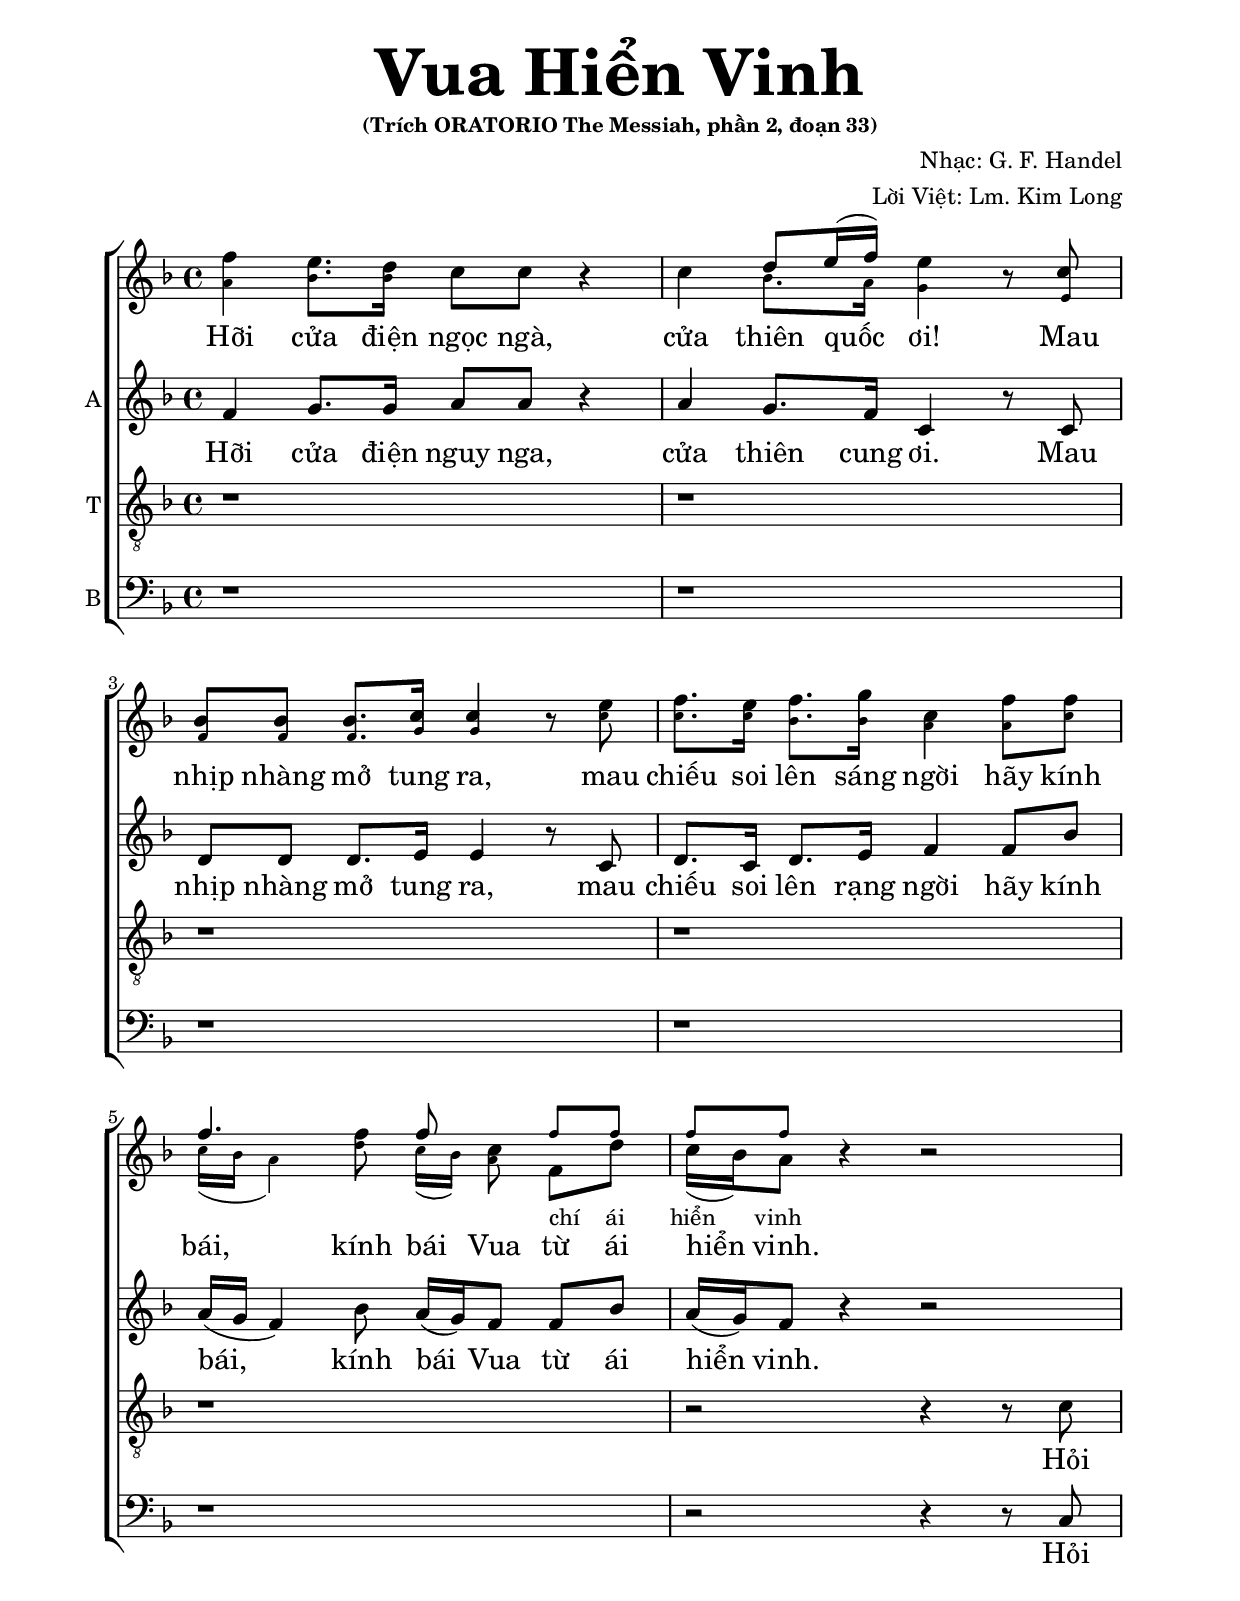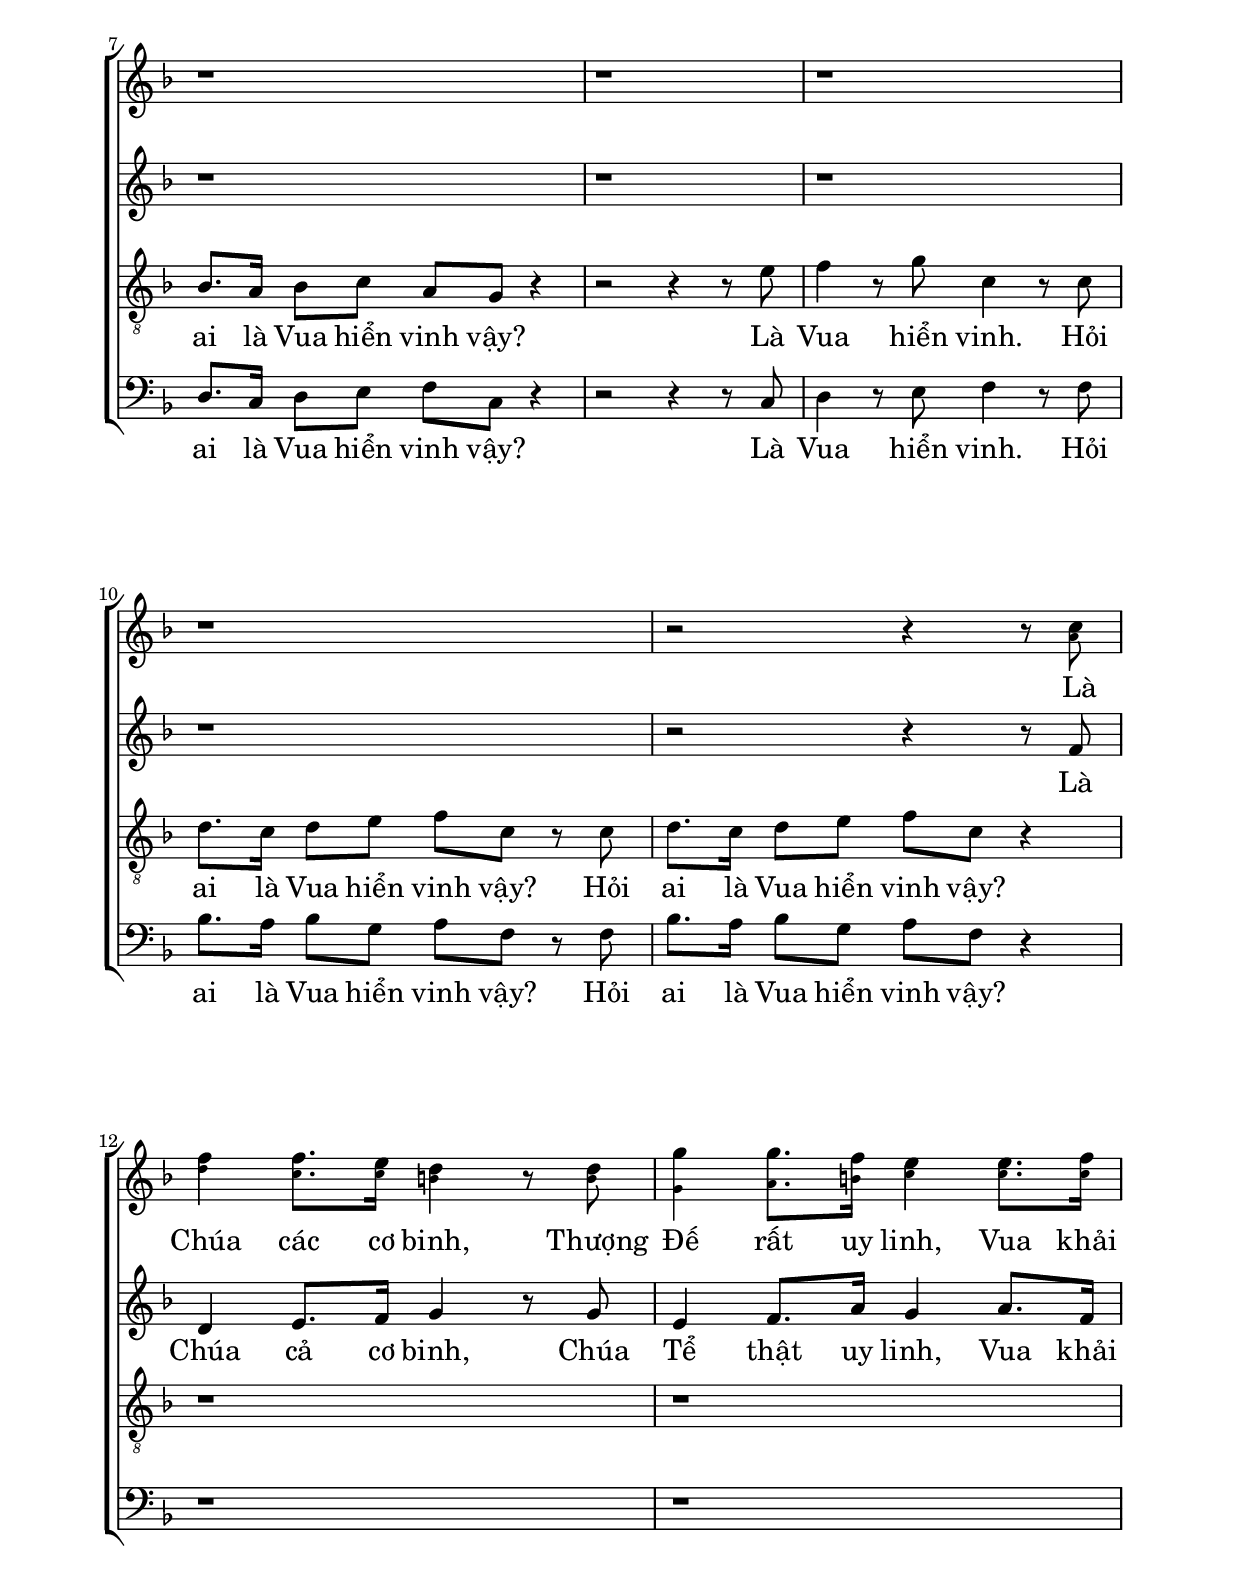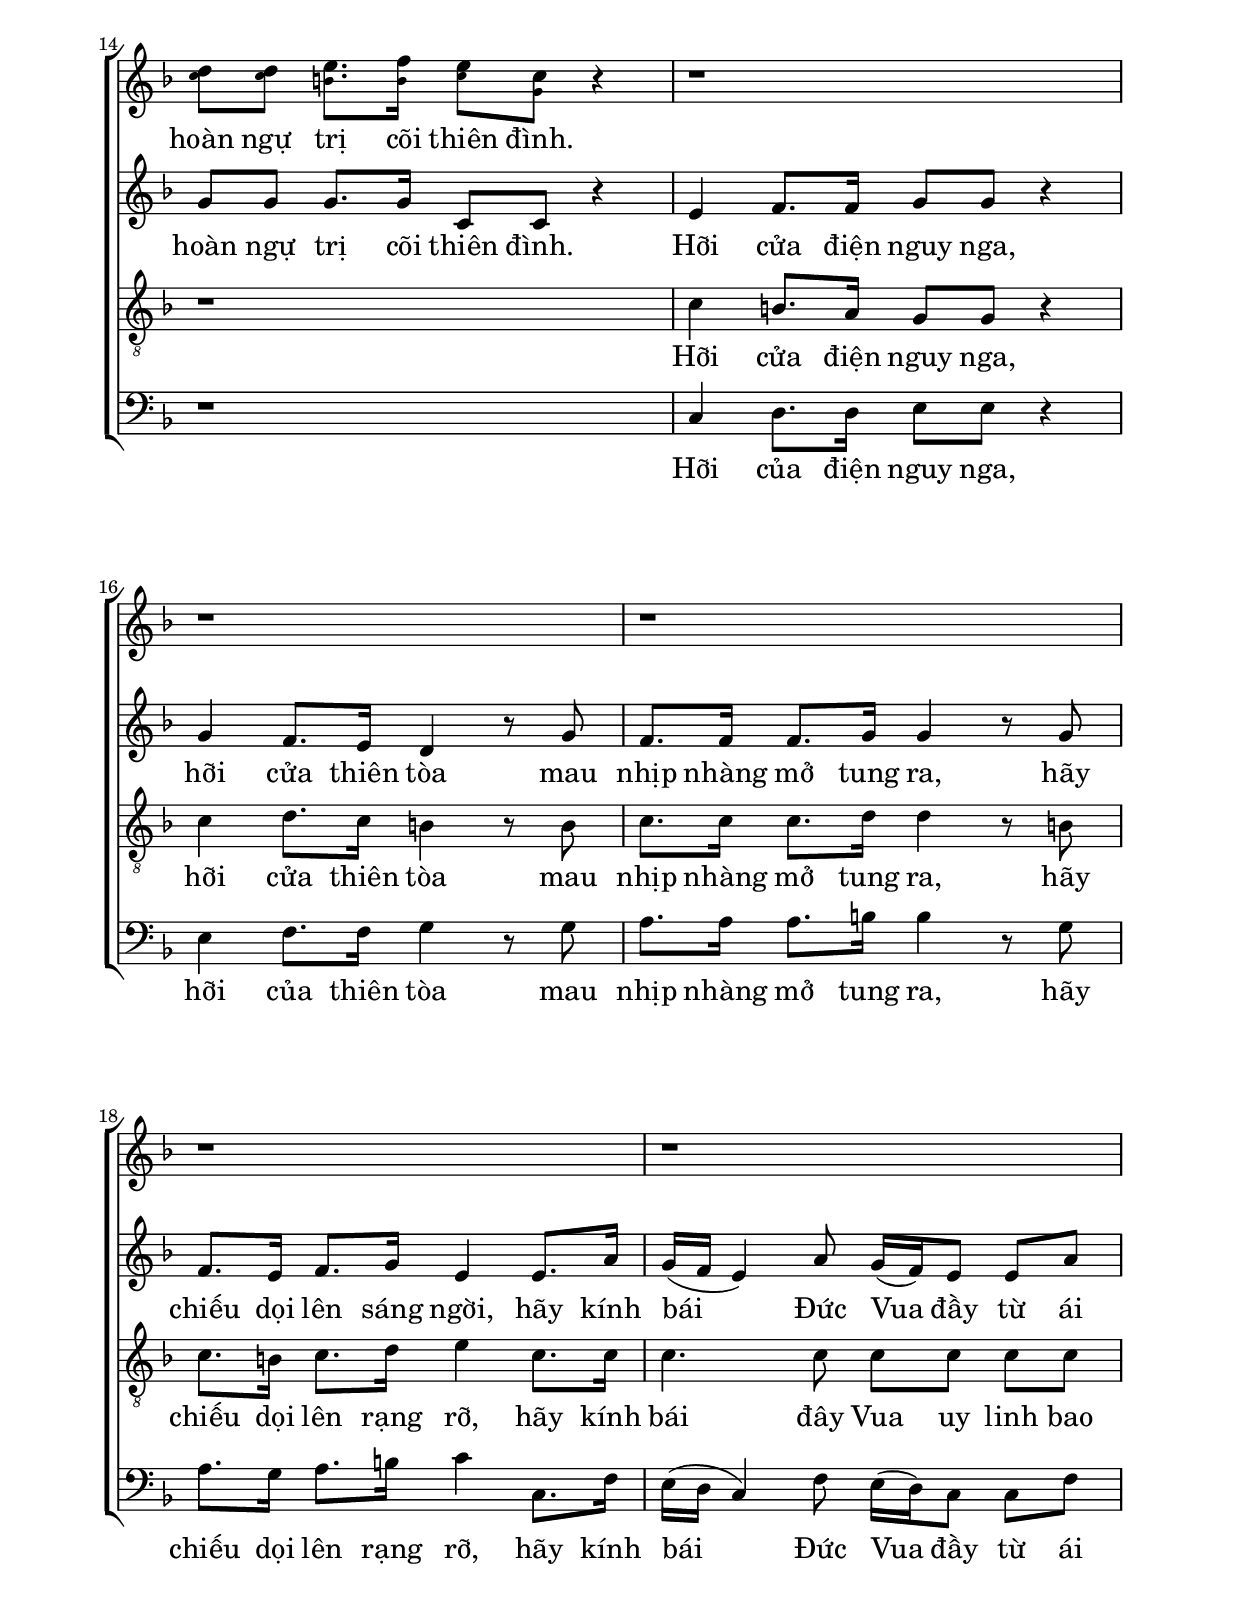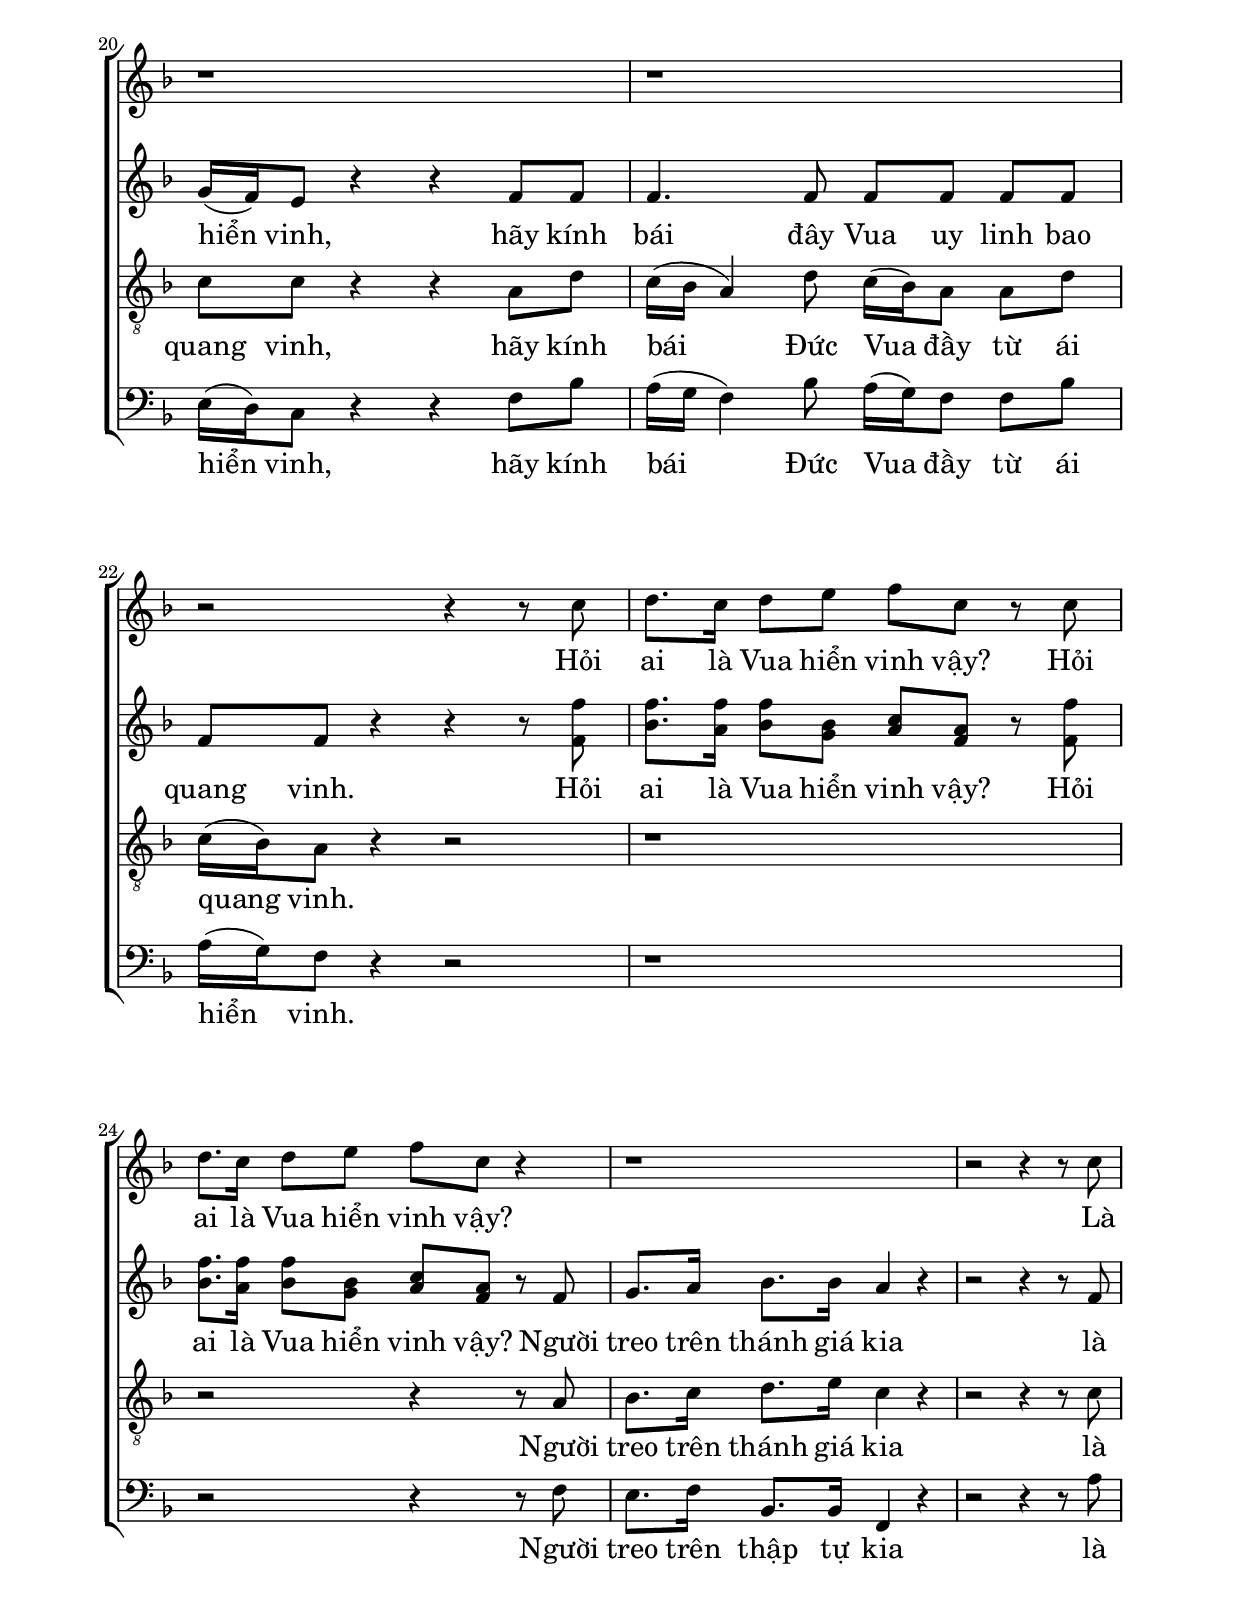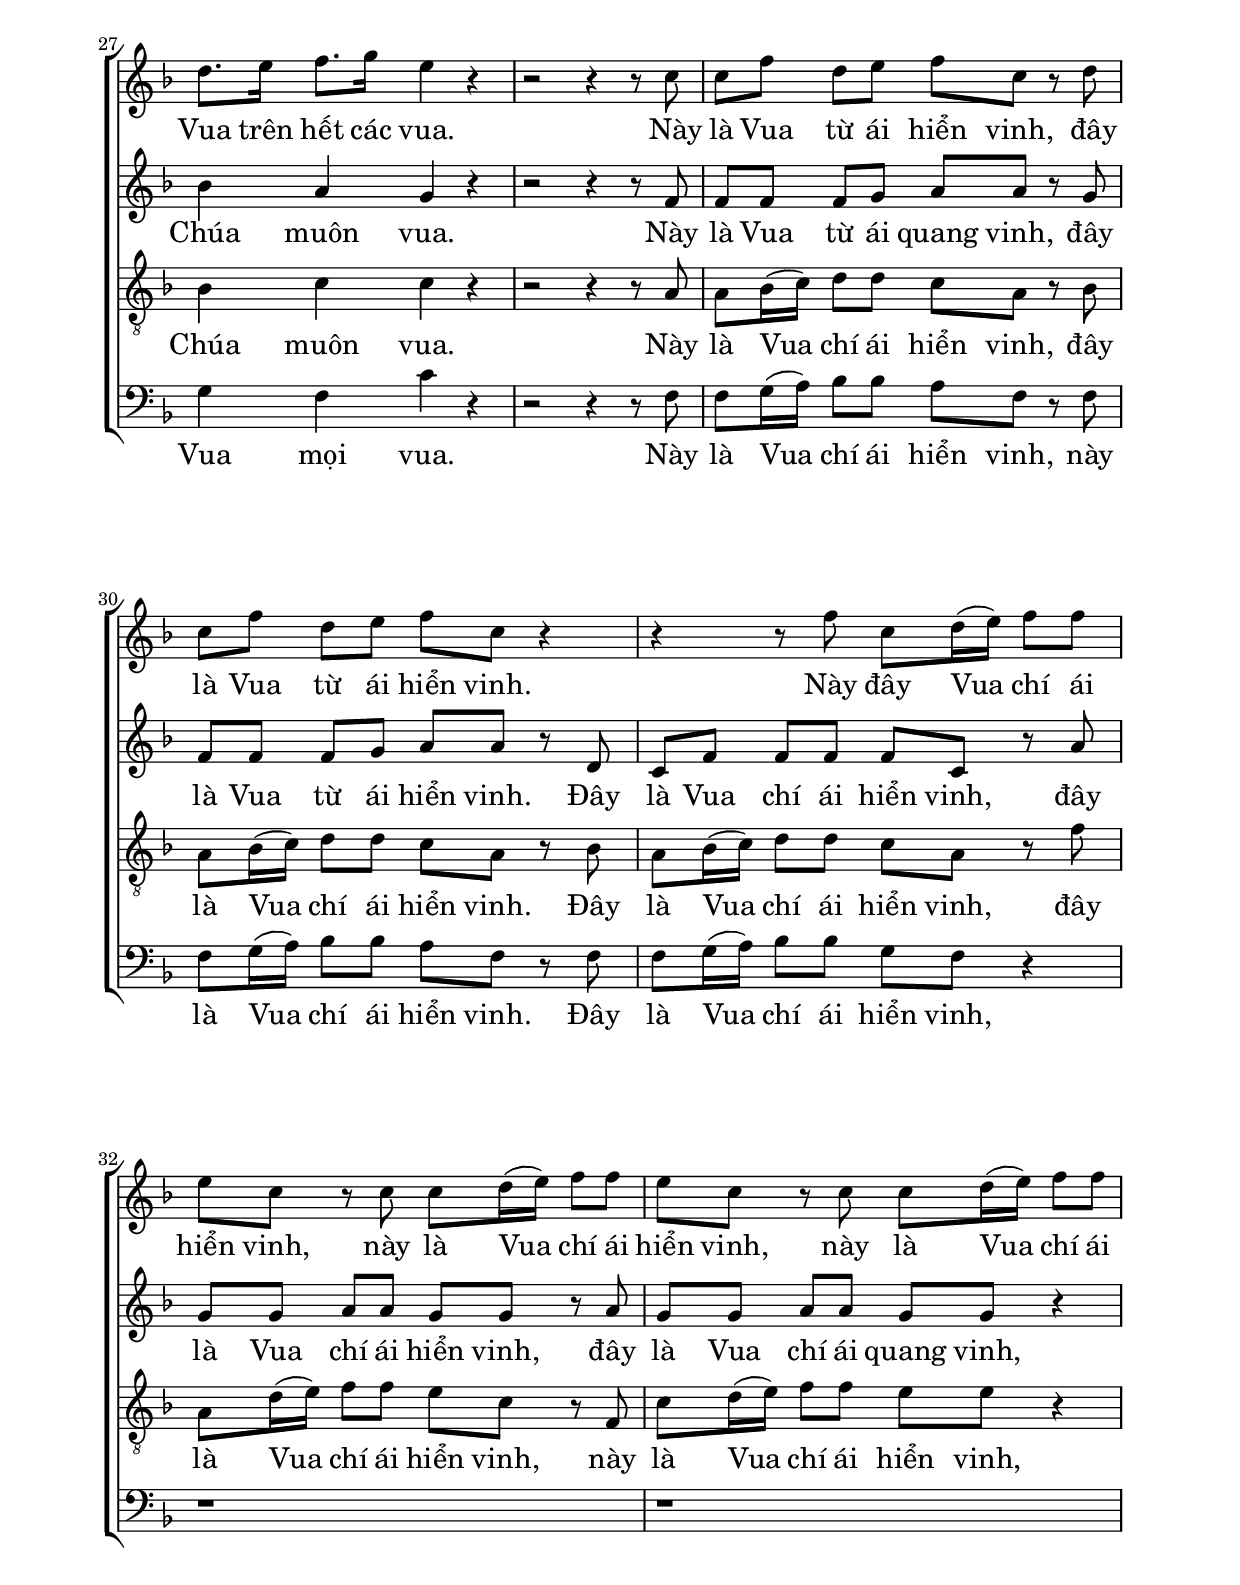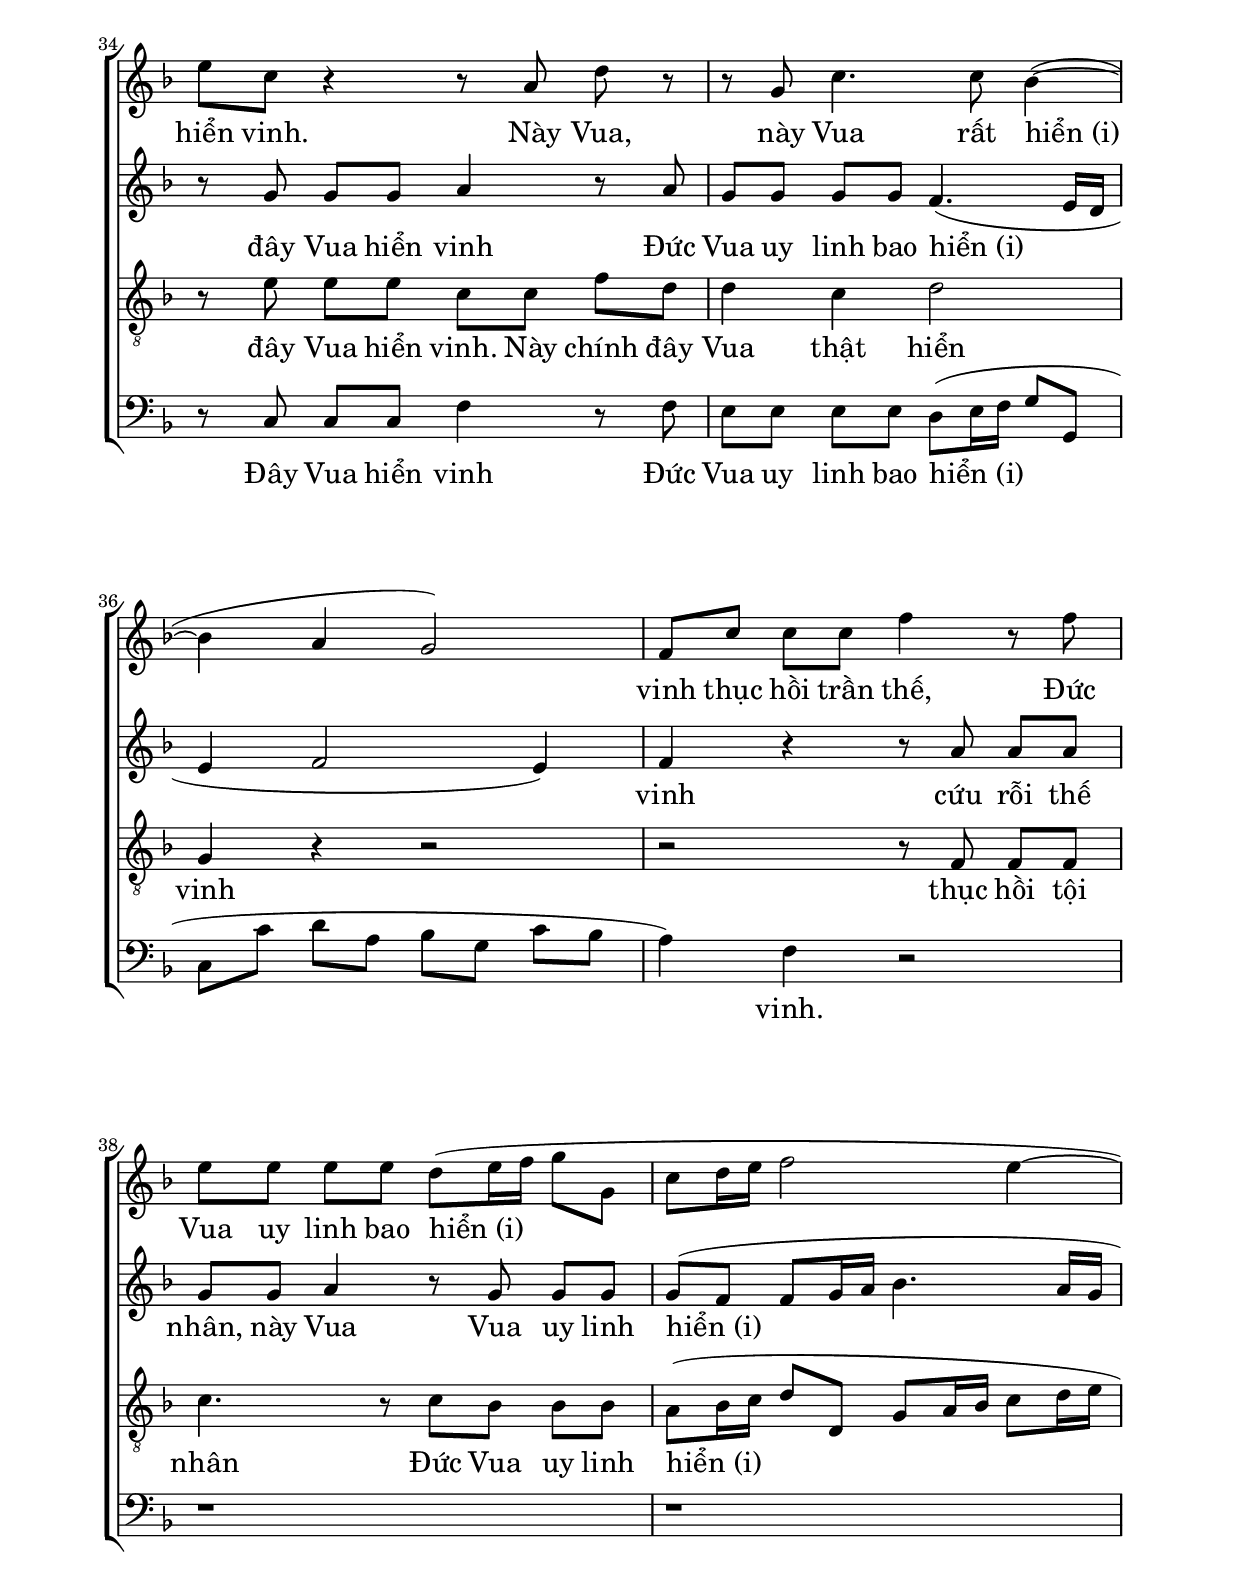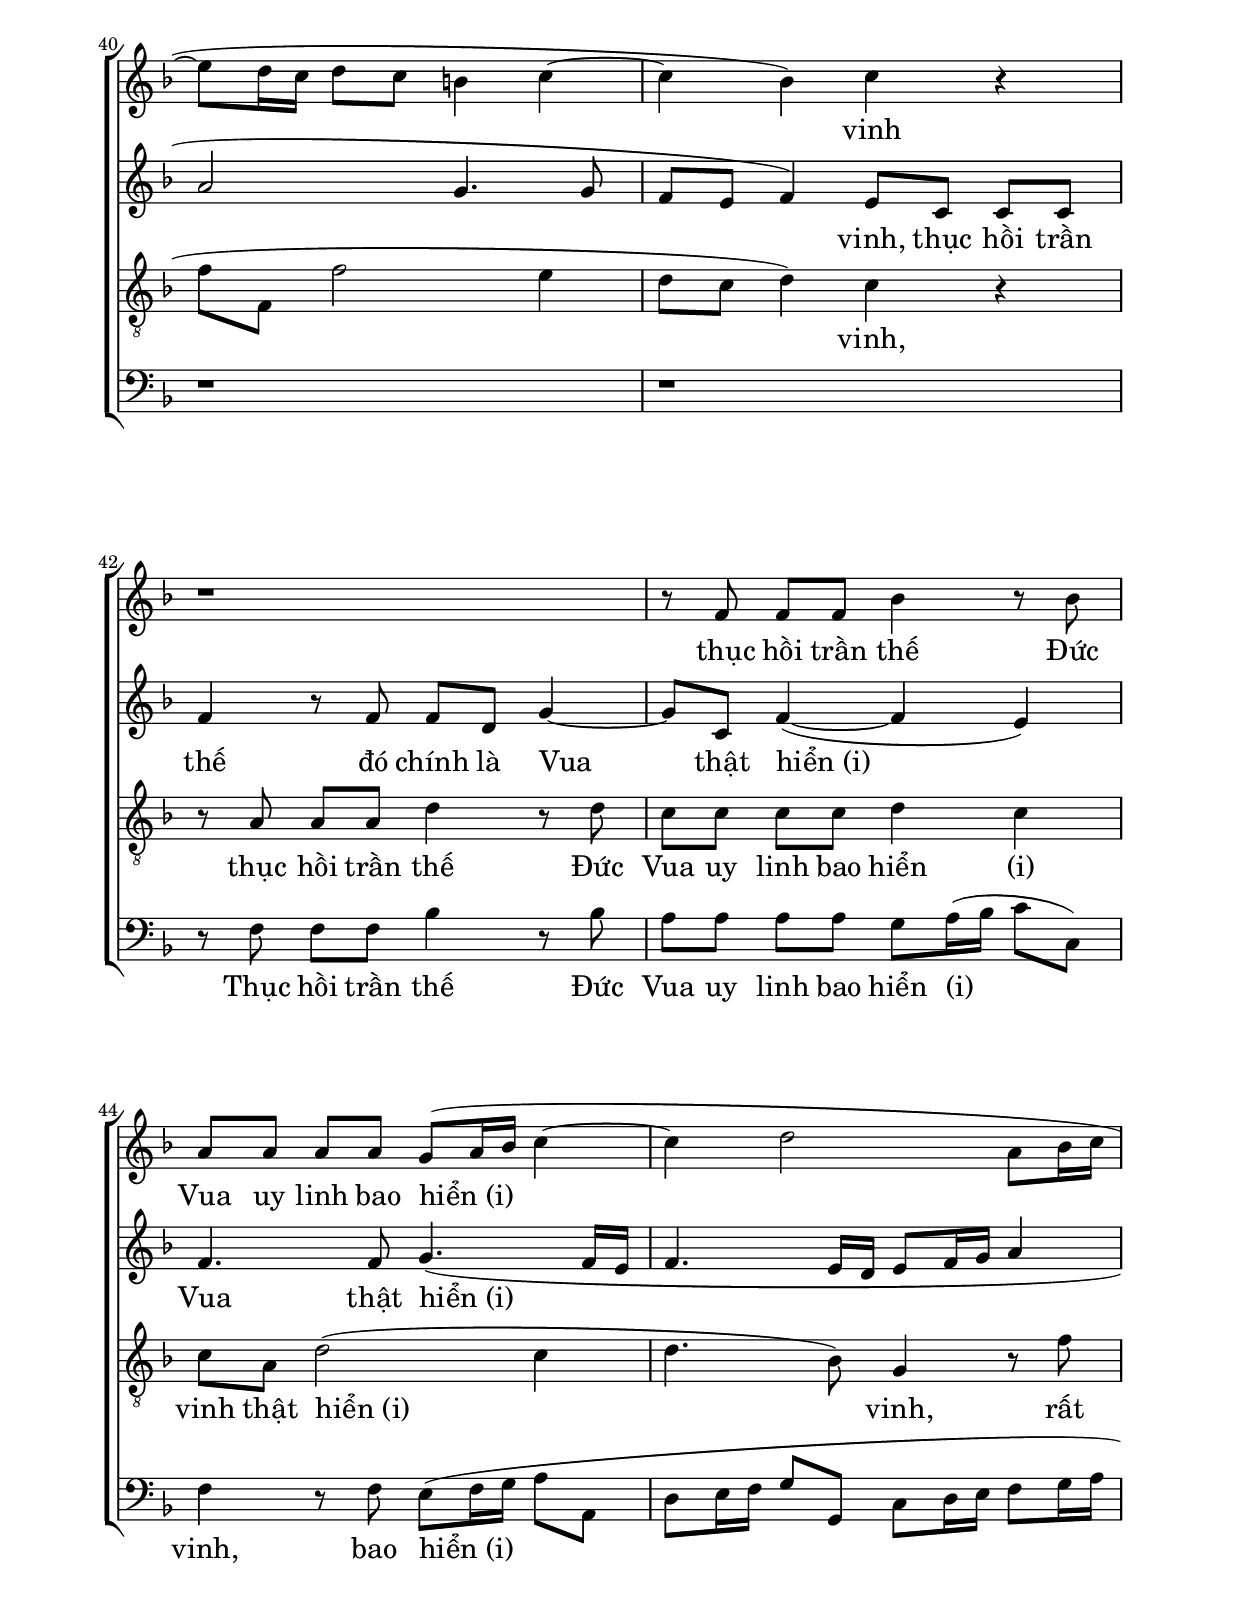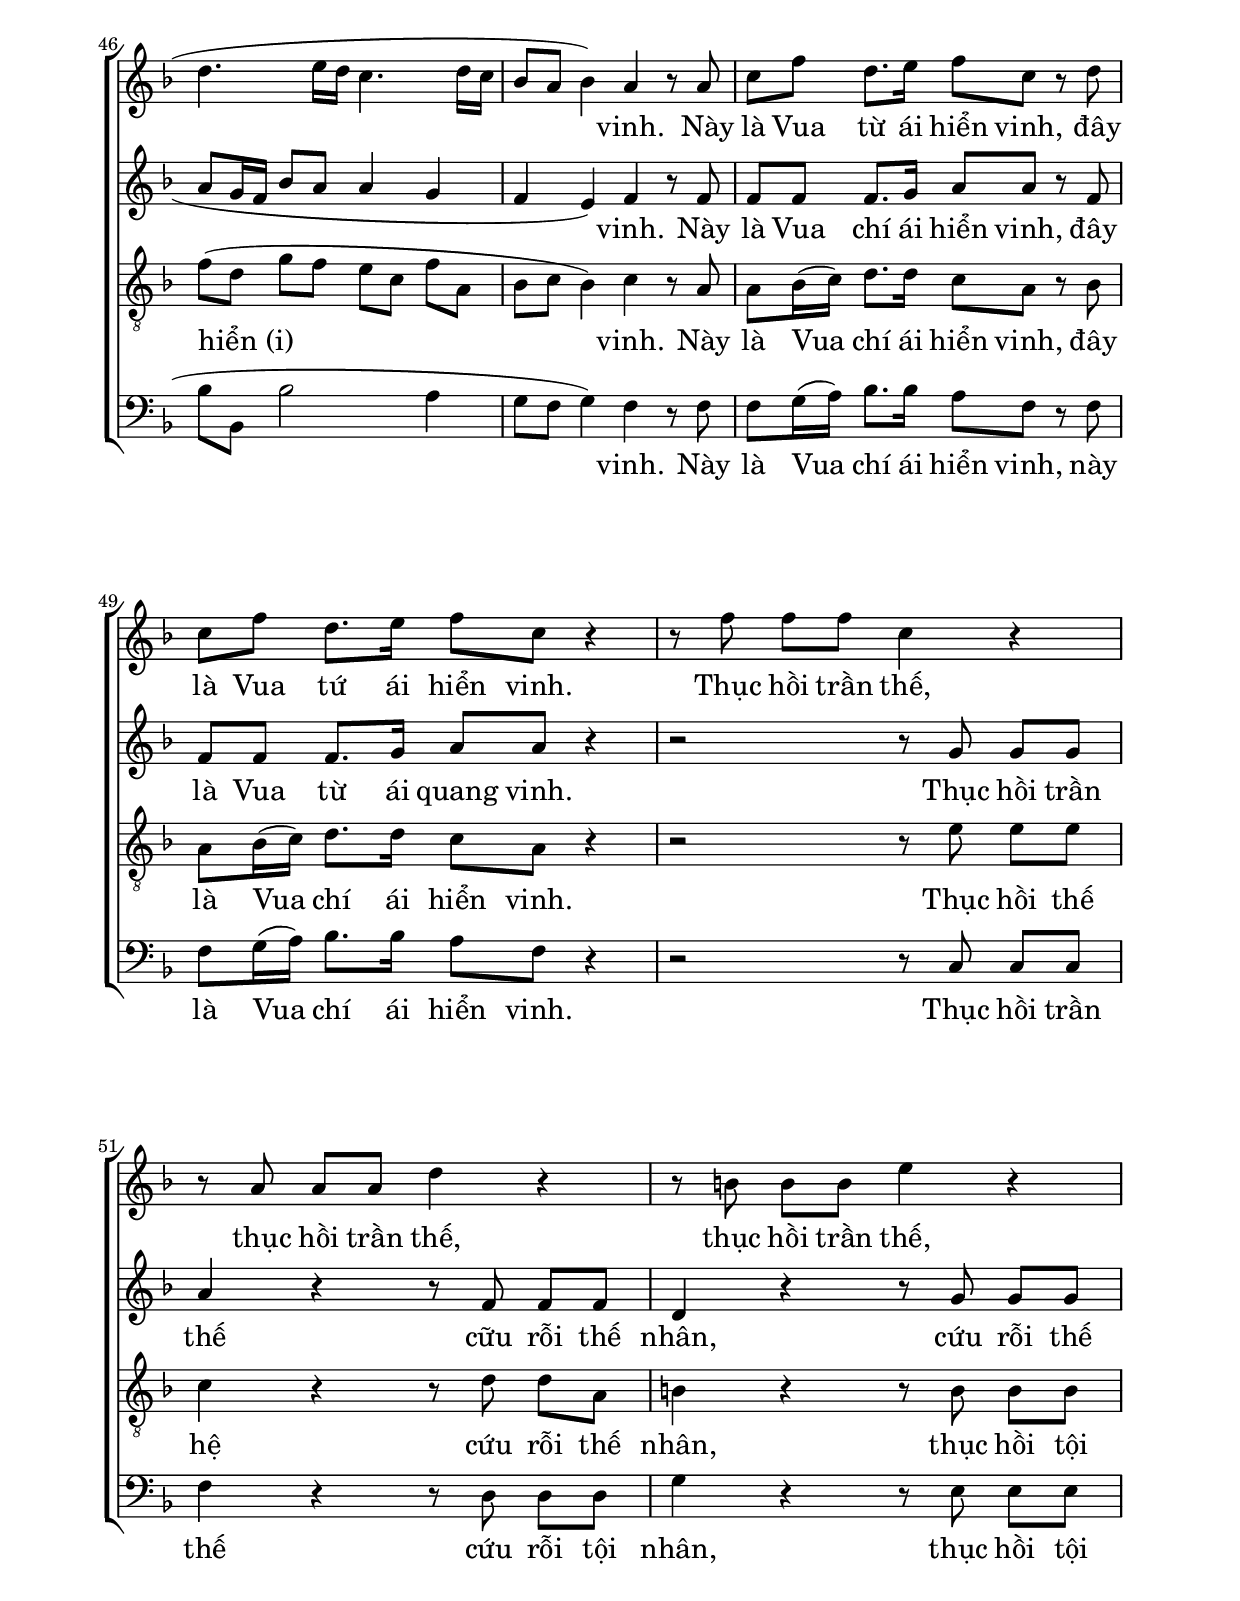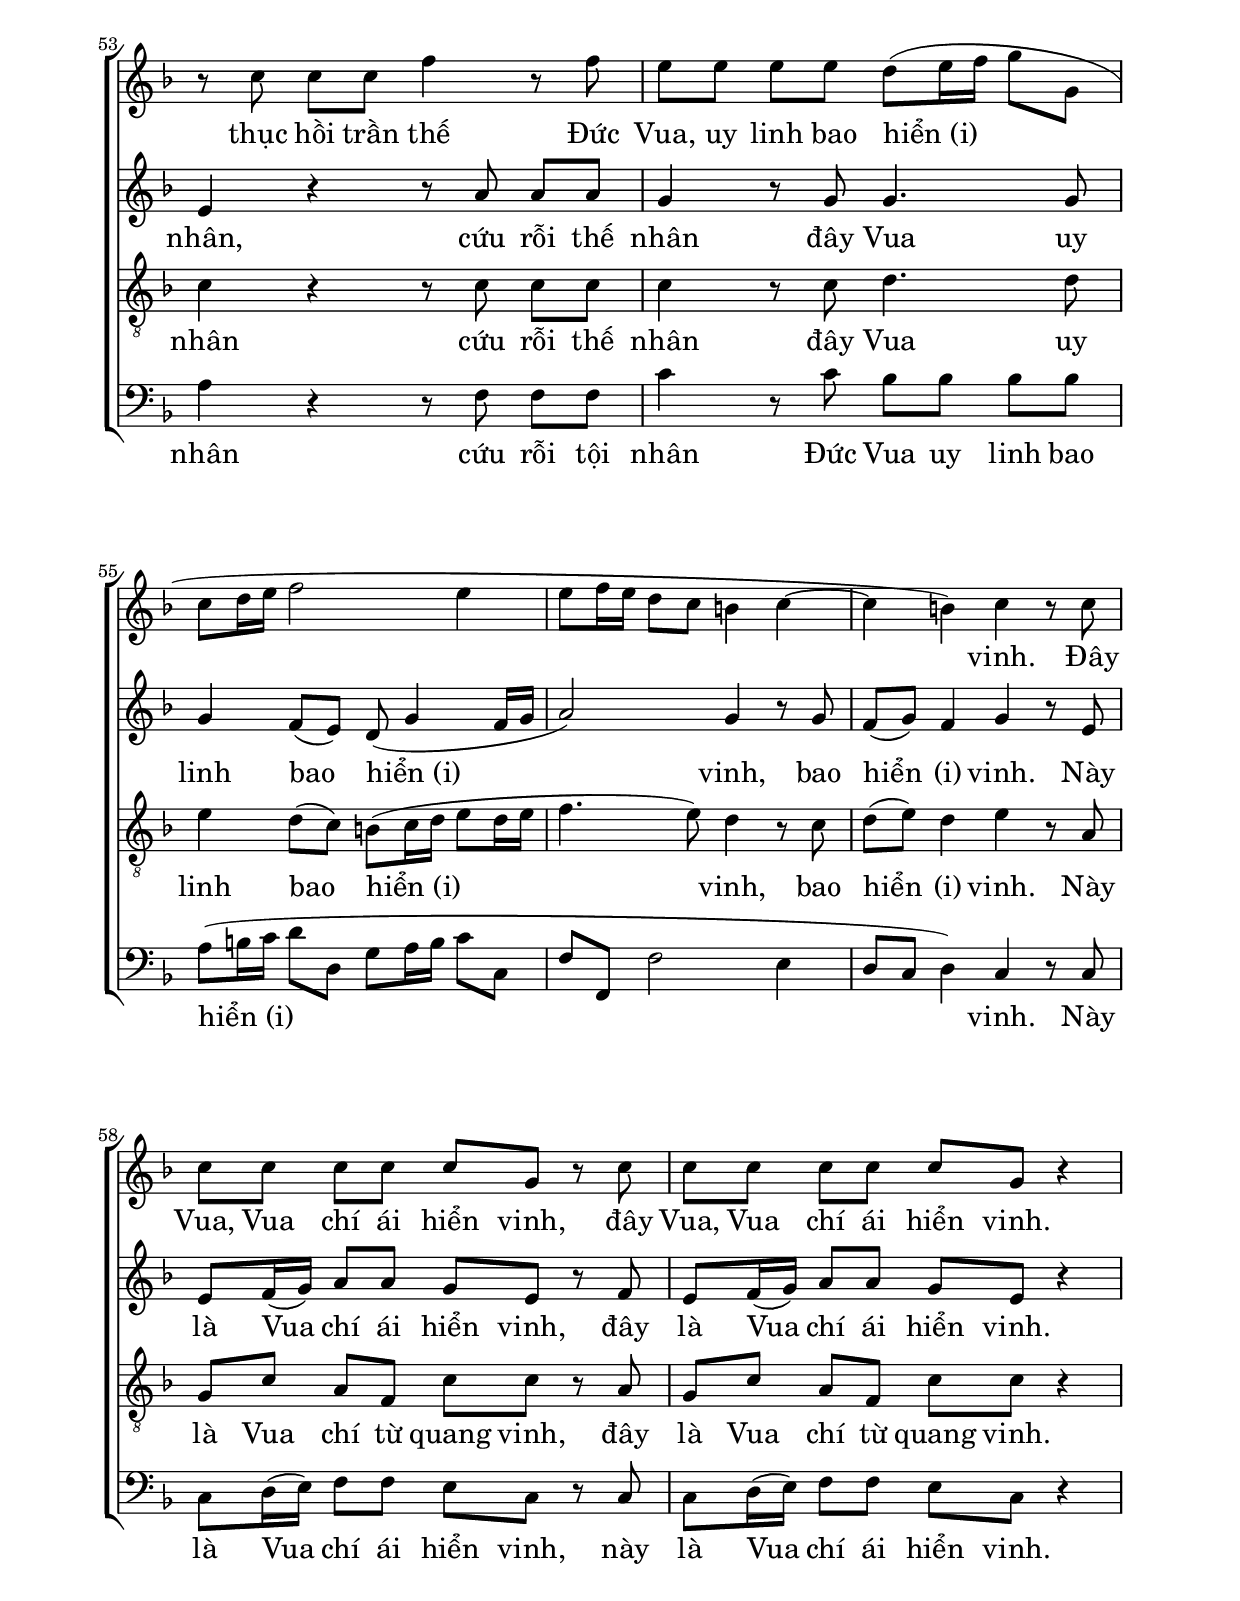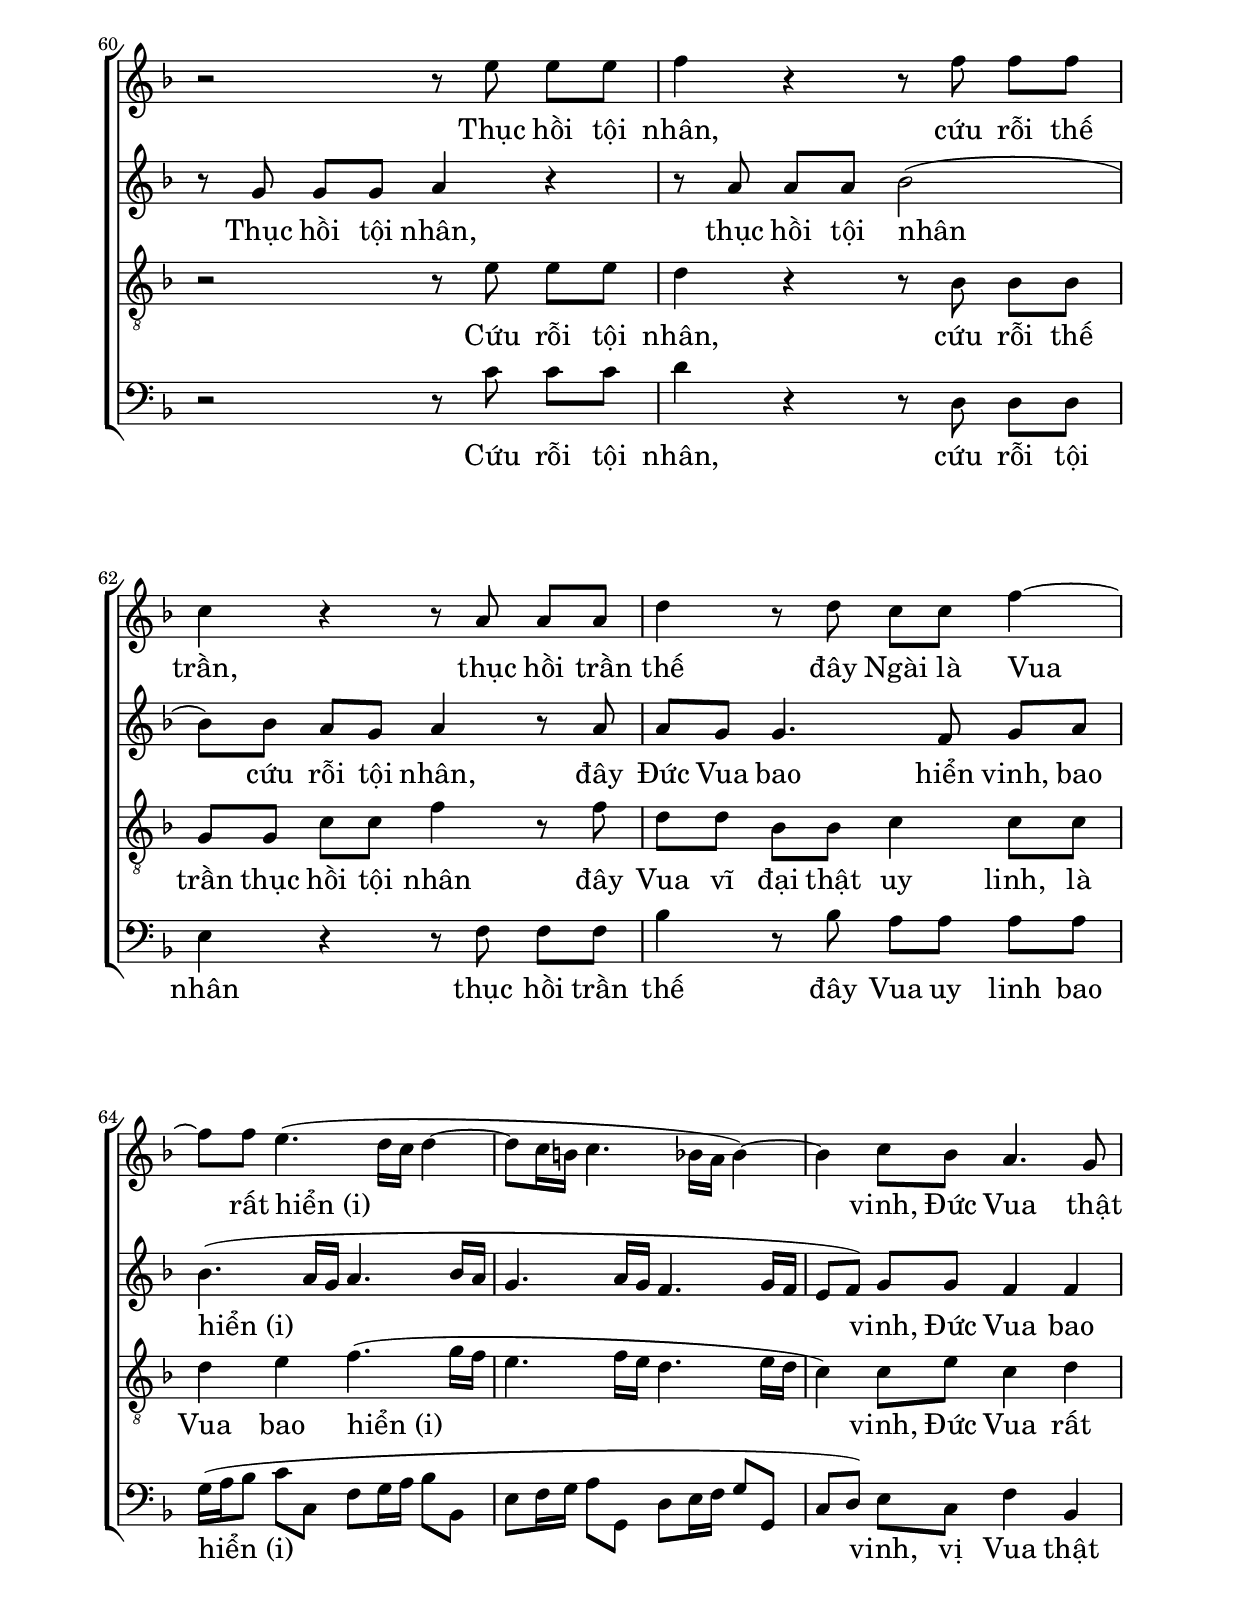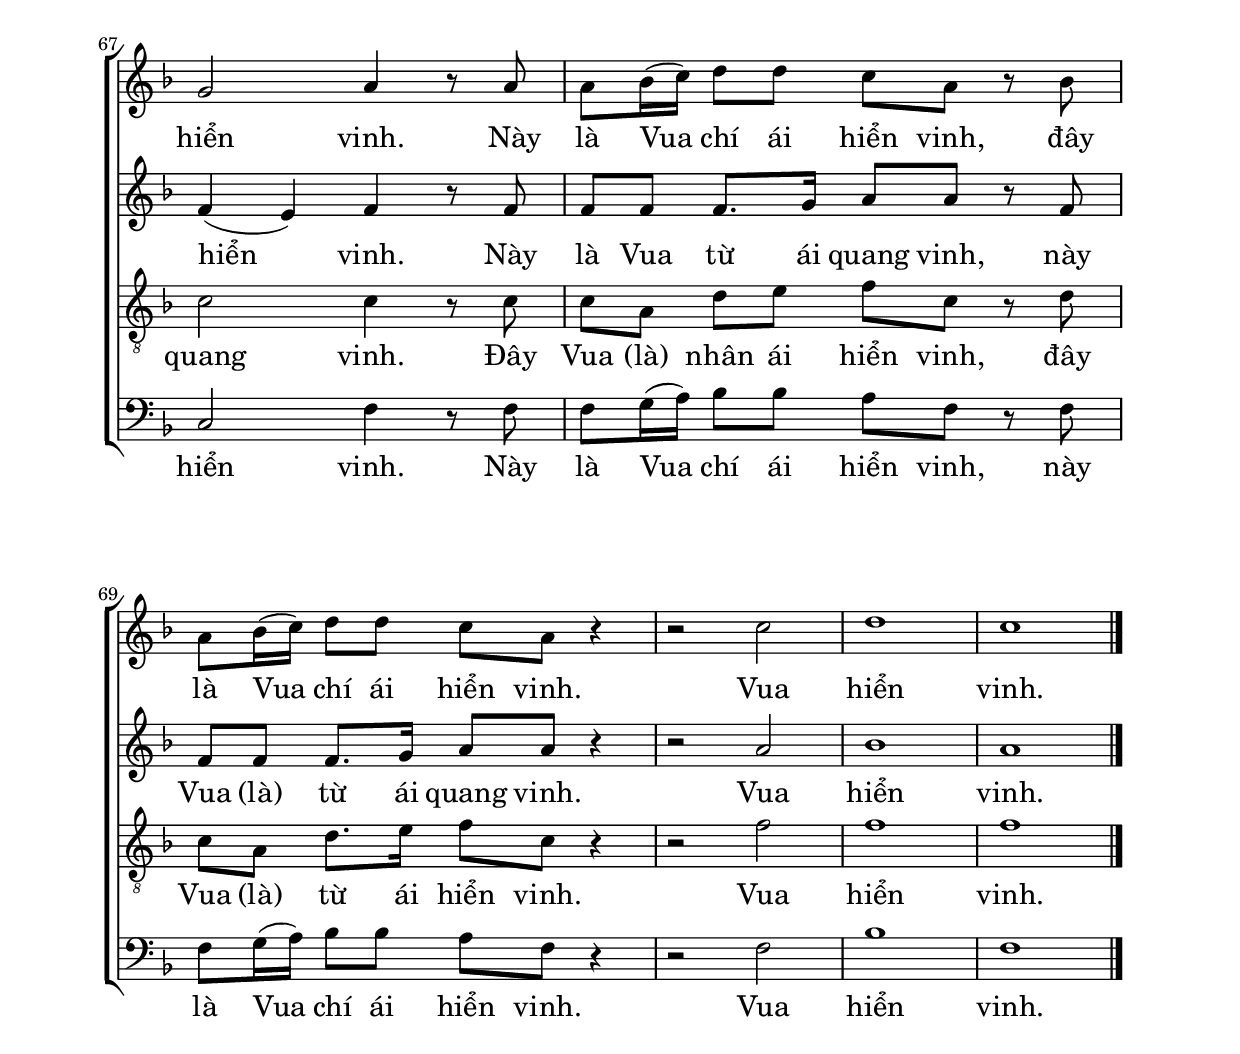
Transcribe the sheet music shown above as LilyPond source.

% Cài đặt chung\
\version "2.22.1"
\include "english.ly"

\header {
  title = \markup { \fontsize #5 "Vua Hiển Vinh" }
  %subtitle = "(Lift up your heads, O ye gates)"
  subsubtitle = "(Trích ORATORIO The Messiah, phần 2, đoạn 33)"
  composer = "Nhạc: G. F. Handel"
  arranger = "Lời Việt: Lm. Kim Long"
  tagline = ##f
}

% Nhạc phiên khúc
nhacPhienKhucSop = \relative c'' {
  f4 e8. d16 c8 c r4 |
  c4 d8 e16( f) e4 r8 c |
  bf bf bf8. c16 c4 r8 e |
  f8. e16 f8. g16 c,4 f8 f |
  f4. f8 f c
  \stemDown f,
  _\markup "chí    ái       hiển      vinh"
  d' |
  c16 _(bf) a8 \stemNeutral r4 r2 |
  r1
  r
  r
  r
  r2 r4 r8 c |
  f4 f8. e16 d4 r8 d |
  g4 g8. f16 e4 e8. f16 |
  d8 d e8. f16 e8 c r4 |
  r1
  r
  r
  r
  r
  r
  r
  r2 r4 r8 c |
  d8. c16 d8 e f c r c |
  d8. c16 d8 e f c r4 |
  r1
  r2 r4 r8 c |
  d8. e16 f8. g16 e4 r |
  r2 r4 r8 c |
  c f d e f c r d |
  c f d e f c r4 |
  r r8 f c d16 (e) f8 f |
  e c r  c c d16 (e) f8 f |
  e c r c c d16 (e) f8 f |
  e c r4 r8 a d r |
  r g, c4. c8 bf4 ~( |
  bf a g2) |
  f8 c' c c f4 r8 f |
  e e e e d (e16 f g8 g, |
  c d16 e f2 e4 ~ |
  e8 d16 c d8 c b4 c ~ |
  c bf) c r |
  r1
  r8 f, f f bf4 r8 bf |
  a a a a g ( a16 bf c4 ~ |
  c d2 a8 bf16 c |
  d4. e16 d c4. d16 c |
  bf8 a bf4) a r8 a |
  c f d8. e16 f8 c r d |
  c f d8. e16 f8 c r4 |
  r8 f f f c4 r |
  r8 a a a d4 r |
  r8 b! b b e4 r |
  r8 c c c f4 r8 f |
  e e e e d (e16 f g8 g, c d16 e f2 e4 |
  e8 f16 e d8 c b!4 c ~ |
  c b!) c r8 c |
  c c c c c g r c |
  c c c c c g r4 |
  r2 r8 e' e e |
  f4 r r8 f f f |
  c4 r r8 a a a |
  d4 r8 d c c f4 ~ |
  f8 f e4. (d16 c d4 ~ |
  d8 c16 b! c4. \stemDown bf16 a \stemNeutral bf4) ~ |
  bf c8 bf a4. g8 |
  g2 a4 r8 a |
  a bf16 (c) d8 d c a r8 bf |
  a bf16 (c) d8 d c a r4 |
  r2 c |
  d1 |
  c \bar "|."
}

nhacPhienKhucSopPhu = \relative c'' {
  a4 bf8. bf16 c8 c r4 |
  c4 bf8. a16 g4 r8 e |
  f f f8. g16 g4 r8 c |
  c8. c16 bf8. bf16 a4 a8 c |
  c16 (bf a4) d8 c16 (bf) a8 \stemUp f' f |
  f f r4 r2 |
  r1
  r
  r
  r
  r2 r4 r8 a, |
  d4 c8. c16 b!4 r8 b |
  g4 a8. b!16 c4 c8. c16 |
  c8 c b!8. b16 c8 g r4
}

nhacPhienKhucAlto = \relative c' {
  f4 g8. g16 a8 a r4 |
  a4 g8. f16 c4 r8 c |
  d d d8. e16 e4 r8 c |
  d8. c16 d8. e16 f4 f8 bf |
  a16 (g f4) bf8 a16 (g) f8 f bf |
  a16 (g) f8 r4 r2 |
  r1
  r
  r
  r
  r2 r4 r8 f |
  d4 e8. f16 g4 r8 g |
  e4 f8. a16 g4 a8. f16 |
  g8 g g8. g16 c,8 c r4 |
  e4 f8. f16 g8 g r4 |
  g4 f8. e16 d4 r8 g |
  f8. f16 f8. g16 g4 r8 g |
  f8. e16 f8. g16 e4 e8. a16 |
  g16 (f e4) a8 g16 (f) e8 e a |
  g16 (f) e8 r4 r f8 f |
  f4. f8 f f f f |
  f f r4 r r8 <f' f,> |
  <f bf,>8. <f a,>16 <f bf,>8 <bf, g> <c a> <a f> r <f f'> |
  <f' bf,>8. <f a,>16 <f bf,>8 <bf, g> <c a> <a f> r f |
  g8. a16 bf8. bf16 a4 r |
  r2 r4 r8 f |
  bf4 a g r |
  r2 r4 r8 f |
  f f f g a a r g |
  f f f g a a r d, |
  c f f f f c r a' |
  g g a a g g r a |
  g g a a g g r4 |
  r8 g g g a4 r8 a |
  g g g g f4. (e16 d |
  e4 f2 e4) |
  f r r8 a8 a a |
  g g a4 r8 g g g |
  g (f f g16 a bf4. a16 g |
  a2 g4. g8 f e f4) e8 c c c |
  f4 r8 f f d g4 ~ |
  g8 c, f4 ~( f e) |
  f4. f8 g4. (f16 e |
  f4. e16 d e8 f16 g a4 |
  a8 g16 f bf8 a a4 g |
  f e) f r8 f |
  f f f8. g16 a8 a r f |
  f f f8. g16 a8 a r4 |
  r2 r8 g g g |
  a4 r r8 f f f |
  d4 r r8 g g g |
  e4 r r8 a a a |
  g4 r8 g g4. g8 |
  g4 f8 (e) d (g4 f16 g |
  a2) g4 r8 g |
  f (g) f4 g r8 e8 |
  e f16 (g) a8 a g e r f |
  e f16 (g) a8 a g e r4 |
  r8 g g g a4 r |
  r8 a a a bf2 ( |
  bf8) bf a g a4 r8 a |
  a g g4. f8 g a |
  bf4. (a16 g a4. bf16 a |
  g4. a16 g f4. g16 f |
  e8 f) g g f4 f |
  f (e) f r8 f |
  f f f8. g16 a8 a r f |
  f f f8. g16 a8 a r4 |
  r2 a |
  bf1
  a
}

nhacPhienKhucTenor = \relative c' {
  r1
  r
  r
  r
  r
  r2 r4 r8 c |
  bf8. a16 bf8 c a g r4 |
  r2 r4 r8 e' |
  f4 r8 g c,4 r8 c |
  d8. c16 d8 e f c r c |
  d8. c16 d8 e f c r4 |
  r1
  r
  r
  c4 b!8. a16 g8 g r4 |
  c4 d8. c16 b!4 r8 b |
  c8. c16 c8. d16 d4 r8 b! |
  c8. b!16 c8. d16 e4 c8. c16 |
  c4. c8 c c c c |
  c c r4 r a8 d |
  c16 (bf a4) d8 c16 (bf) a8 a d |
  c16 (bf) a8 r4 r2 |
  r1
  r2 r4 r8 a |
  bf8. c16 d8. e16 c4 r |
  r2 r4 r8 c |
  bf4 c c r |
  r2 r4 r8 a |
  a bf16 (c) d8 d c a r bf |
  a bf16 (c) d8 d c a r bf |
  a bf16 (c) d8 d c a r f' |
  a, d16 (e) f8 f e c r f, |
  c' d16 (e) f8 f e e r4 |
  r8 e e e c c f d |
  d4 c d2 |
  g,4 r r2 |
  r r8 f f f |
  c'4. r8 c bf bf bf |
  a (bf16 c d8 d, g a16 bf c8 d16 e |
  f8 f, f'2 e4 |
  d8 c d4) c r |
  r8 a a a d4 r8 d |
  c c c c d4 c |
  c8 a d2 (c4 |
  d4. bf8) g4 r8 f' |
  f (d g f e c f a, |
  bf c bf4) c r8 a |
  a bf16 (c) d8. d16 c8 a r bf |
  a bf16 (c) d8. d16 c8 a r4 |
  r2 r8 e' e e |
  c4 r r8 d d a |
  b!4 r r8 b b b |
  c4 r r8 c c c |
  c4 r8 c8 d4. d8 |
  e4 d8 (c) b! (c16 d e8 d16 e |
  f4. e8) d4 r8 c |
  d (e) d4 e r8 a, |
  g c a f c' c r a |
  g c a f c' c r4 |
  r2 r8 e e e |
  d4 r r8 bf bf bf |
  g g c c f4 r8 f |
  d d bf bf c4 c8 c |
  d4 e f4. (g16 f |
  e4. f16 e d4. e16 d |
  c4) c8 e c4 d |
  c2 c4 r8 c |
  c a d e f c r d |
  c a d8. e16 f8 c r4 |
  r2 f |
  f1
  f
}

nhacPhienKhucBass = \relative c {
  r1
  r
  r
  r
  r
  r2 r4 r8 c |
  d8. c16 d8 e f c r4 |
  r2 r4 r8 c |
  d4 r8 e f4 r8 f |
  bf8. a16 bf8 g a f r f |
  bf8. a16 bf8 g a f r4 |
  r1
  r
  r
  c4 d8. d16 e8 e r4 |
  e4 f8. f16 g4 r8 g |
  a8. a16 a8. b!16 b4 r8 g |
  a8. g16 a8. b!16 c4 c,8. f16 |
  e16 (d c4) f8 e16 (d) c8 c f |
  e16 (d) c8 r4 r f8 bf |
  a16 (g f4) bf8 a16 (g) f8 f bf |
  a16 (g) f8 r4 r2 |
  r1
  r2 r4 r8 f |
  e8. f16 bf,8. bf16 f4 r |
  r2 r4 r8 a' |
  g4 f c' r |
  r2 r4 r8 f, |
  f g16 (a) bf8 bf a f r f |
  f g16 (a) bf8 bf a f r f |
  f g16 (a) bf8 bf g f r4 |
  r1
  r
  r8 c c c f4 r8 f |
  e e e e d (e16 f g8 g, |
  c c' d a bf g c bf |
  a4) f r2 |
  r1
  r
  r
  r
  r8 f f f bf4 r8 bf |
  a a a a g a16 (bf c8 c,) |
  f4 r8 f e (f16 g a8 a, |
  d e16 f g8 g, c d16 e f8 g16 a |
  bf8 bf, bf'2 a4 |
  g8 f g4) f r8 f |
  f g16 (a) bf8. bf16 a8 f r f |
  f g16 (a) bf8. bf16 a8 f r4 |
  r2 r8 c c c |
  f4 r r8 d d d |
  g4 r r8 e e e |
  a4 r r8 f f f |
  c'4 r8 c bf bf bf bf |
  a (b!16 c d8 d, g a16 b c8 c, |
  f f, f'2 e4 |
  d8 c d4) c r8 c |
  c d16 (e) f8 f e c r c |
  c d16 (e) f8 f e c r4 |
  r2 r8 c' c c |
  d4 r r8 d, d d |
  e4 r r8 f f f |
  bf4 r8 bf a a a a |
  g16 (a bf8 c c, f g16 a bf8 bf, |
  e8 f16 g a8 g, d' e16 f g8 g, |
  c d) e c f4 bf, |
  c2 f4 r8 f |
  f g16 (a) bf8 bf a f r f |
  f g16 (a) bf8 bf a f r4 |
  r2 f |
  bf1 |
  f
}

% Lời phiên khúc
loiPhienKhucSop = \lyrics {
  Hỡi cửa điện ngọc ngà, cửa thiên quốc ơi!
  Mau nhịp nhàng mở tung ra,	
  mau chiếu soi lên sáng ngời
  hãy kính bái, kính bái Vua từ ái hiển vinh.
  Là Chúa các cơ binh, Thượng Đế rất uy linh,
  Vua khải hoàn ngự trị cõi thiên đình.
  Hỏi ai là Vua hiển vinh vậy?
  Hỏi ai là Vua hiển vinh vậy?
  Là Vua trên hết các vua.
  Này là Vua từ ái hiển vinh,
  đây là Vua từ ái hiển vinh.
  Này đây Vua chí ái hiển vinh,
  này là Vua chí ái hiển vinh,
  này là Vua chí ái hiển vinh.
  Này Vua, này Vua rất "hiển (i)" vinh thục hồi trần thế,
  Đức Vua uy linh bao "hiển (i)" vinh thục hồi trần thế
  Đức Vua uy linh bao "hiển (i)" vinh.
  Này là Vua từ ái hiển vinh, đây là Vua tứ ái hiển vinh.
  Thục hồi trần thế, thục hồi trần thế, thục hồi trần thế,
  thục hồi trần thế
  Đức Vua, uy linh bao "hiển (i)" vinh.
  Đây Vua, Vua chí ái hiển vinh,
  đây Vua, Vua chí ái hiển vinh.
  Thục hồi tội nhân, cứu rỗi thế trần,
  thục hồi trần thế
  đây Ngài là Vua rất "hiển (i)" vinh, Đức Vua thật hiển vinh.
  Này là Vua chí ái hiển vinh,
  đây là Vua chí ái hiển vinh.
  Vua hiển vinh.
}

loiPhienKhucAlto = \lyrics {
  Hỡi cửa điện nguy nga, cửa thiên cung ơi.
  Mau nhịp nhàng mở tung ra, mau chiếu soi lên rạng ngời
  hãy kính bái, kính bái Vua từ ái hiển vinh.
  Là Chúa cả cơ binh, Chúa Tể thật uy linh,
  Vua khải hoàn ngự trị cõi thiên đình.
  Hỡi cửa điện nguy nga, hỡi cửa thiên tòa
  mau nhịp nhàng mở tung ra,
  hãy chiếu dọi lên sáng ngời,
  hãy kính bái Đức Vua đầy từ ái hiển vinh,
  hãy kính bái đây Vua uy linh bao quang vinh.
  Hỏi ai là Vua hiển vinh vậy?
  Hỏi ai là Vua hiển vinh vậy?
  Người treo trên thánh giá kia
  là Chúa muôn vua.
  Này là Vua từ ái quang vinh,
  đây là Vua từ ái hiển vinh.
  Đây là Vua chí ái hiển vinh, đây là Vua chí ái hiển vinh,
  đây là Vua chí ái quang vinh,
  đây Vua hiển vinh Đức Vua uy linh bao "hiển (i)" vinh
  cứu rỗi thế nhân, này Vua
  Vua uy linh "hiển (i)" vinh, thục hồi trần thế
  đó chính là Vua thật "hiển (i)"
  Vua thật "hiển (i)" vinh.
  Này là Vua chí ái hiển vinh,
  đây là Vua từ ái quang vinh.
  Thục hồi trần thế cữu rỗi thế nhân,
  cứu rỗi thế nhân,
  cứu rỗi thế nhân
  đây Vua uy linh bao "hiển (i)" vinh, bao hiển (i) vinh.
  Này là Vua chí ái hiển vinh, đây là Vua chí ái hiển vinh.
  Thục hồi tội nhân, thục hồi tội nhân
  cứu rỗi tội nhân, đây Đức Vua bao hiển vinh,
  bao "hiển (i)" vinh, Đức Vua bao hiển vinh.
  Này là Vua từ ái quang vinh,
  này Vua (là) từ ái quang vinh.
  Vua hiển vinh.
}

loiPhienKhucTenor = \lyrics {
  Hỏi ai là Vua hiển vinh vậy?
  Là Vua hiển vinh. Hỏi ai là Vua hiển vinh vậy?
  Hỏi ai là Vua hiển vinh vậy?
  Hỡi cửa điện nguy nga, hỡi cửa thiên tòa mau nhịp nhàng mở tung ra,
  hãy chiếu dọi lên rạng rỡ,
  hãy kính bái đây Vua uy linh bao quang vinh,
  hãy kính bái Đức Vua đầy từ ái quang vinh.
  Người treo trên thánh giá kia là Chúa muôn vua.
  Này là Vua chí ái hiển vinh,
  đây là Vua chí ái hiển vinh.
  Đây là Vua chí ái hiển vinh,
  đây là Vua chí ái hiển vinh,
  này là Vua chí ái hiển vinh,
  đây Vua hiển vinh.
  Này chính đây Vua thật hiển vinh
  thục hồi tội nhân
  Đức Vua uy linh "hiển (i)" vinh,
  thục hồi trần thế Đức Vua uy linh bao hiển (i)
  vinh thật "hiển (i)" vinh,
  rất "hiển (i)" vinh.
  Này là Vua chí ái hiển vinh,
  đây là Vua chí ái hiển vinh.
  Thục hồi thế hệ cứu rỗi thế nhân,
  thục hồi tội nhân cứu rỗi thế nhân
  đây Vua uy linh bao "hiển (i)" vinh, bao hiển (i) vinh.
  Này là Vua chí từ quang vinh,
  đây là Vua chí từ quang vinh.
  Cứu rỗi tội nhân, cứu rỗi thế trần thục hồi tội nhân
  đây Vua vĩ đại thật uy linh,
  là Vua bao "hiển (i)" vinh,
  Đức Vua rất quang vinh.
  Đây Vua (là) nhân ái hiển vinh,
  đây Vua (là) từ ái hiển vinh.
  Vua hiển vinh.
}

loiPhienKhucBass = \lyrics {
  Hỏi ai là Vua hiển vinh vậy?
  Là Vua hiển vinh. Hỏi ai là Vua hiển vinh vậy?
  Hỏi ai là Vua hiển vinh vậy?
  Hỡi của điện nguy nga, hỡi của thiên tòa
  mau nhịp nhàng mở tung ra, hãy chiếu dọi lên rạng rỡ,
  hãy kính bái Đức Vua đầy từ ái hiển vinh,
  hãy kính bái Đức Vua đầy từ ái hiển vinh.
  Người treo trên thập tự kia là Vua mọi vua.
  Này là Vua chí ái hiển vinh,
  này là Vua chí ái hiển vinh.
  Đây là Vua chí ái hiển vinh,
  Đây Vua hiển vinh
  Đức Vua uy linh bao "hiển (i)" vinh.
  Thục hồi trần thế
  Đức Vua uy linh bao hiển (i) vinh, bao "hiển (i)" vinh.
  Này là Vua chí ái hiển vinh,
  này là Vua chí ái hiển vinh.
  Thục hồi trần thế cứu rỗi tội nhân,
  thục hồi tội nhân cứu rỗi tội nhân
  Đức Vua uy linh bao "hiển (i)" vinh.
  Này là Vua chí ái hiển vinh,
  này là Vua chí ái hiển vinh.
  Cứu rỗi tội nhân, cứu rỗi tội nhân
  thục hồi trần thế
  đây Vua uy linh bao "hiển (i)" vinh,
  vị Vua thật hiển vinh.
  Này là Vua chí ái hiển vinh,
  này là Vua chí ái hiển vinh.
  Vua hiển vinh.
}

% Dàn trang
\paper {
  #(set-paper-size "a4")
  top-margin = 15\mm
  bottom-margin = 20\mm
  left-margin = 20\mm
  right-margin = 20\mm
  indent = #0
  %{{
  #(define fonts
	 (make-pango-font-tree "Liberation Serif"
	 		       "Liberation Serif"
			       "Liberation Serif"
			       (/ 20 20)))
  %}
  print-page-number = ##f
}

TongNhip = {
  \key f \major \time 4/4
  \set Timing.beamExceptions = #'()
  \set Timing.baseMoment = #(ly:make-moment 1/4)
}

% Đổi kích thước nốt cho bè phụ
notBePhu =
#(define-music-function (font-size music) (number? ly:music?)
   (for-some-music
     (lambda (m)
       (if (music-is-of-type? m 'rhythmic-event)
           (begin
             (set! (ly:music-property m 'tweaks)
                   (cons `(font-size . ,font-size)
                         (ly:music-property m 'tweaks)))
             #t)
           #f))
     music)
   music)

\score {
  \new ChoirStaff <<
    \new Staff = diepKhuc \with {
        \consists "Merge_rests_engraver"
        printPartCombineTexts = ##f
      }
      <<
      \new Voice \TongNhip \partCombine 
        \nhacPhienKhucSop
        \notBePhu -3 { \nhacPhienKhucSopPhu }
      \new NullVoice = "beSop" \nhacPhienKhucSop
      \new Lyrics \with {
          \override VerticalAxisGroup.
            nonstaff-relatedstaff-spacing.padding = #1
          \override VerticalAxisGroup.
            nonstaff-unrelatedstaff-spacing.padding = #1
        }
        \lyricsto "beSop" \loiPhienKhucSop
      >>
    \new Staff \with {
      instrumentName = #"A"
    } <<
      \new Voice = "beAlto" {
        \clef treble \TongNhip \nhacPhienKhucAlto
      }
      \new Lyrics \lyricsto beAlto \loiPhienKhucAlto
    >>
    \new Staff \with {
      instrumentName = #"T"
    } <<
      \new Voice = "beTenor" {
        \clef "violin_8" \TongNhip \nhacPhienKhucTenor
      }
      \new Lyrics \lyricsto beTenor \loiPhienKhucTenor
    >>
    \new Staff \with {
      instrumentName = #"B"
    } <<
      \new Voice = "beBass" {
        \clef bass \TongNhip \nhacPhienKhucBass
      }
      \new Lyrics \lyricsto beBass \loiPhienKhucBass
    >>
  >>
  \layout {
    \override Lyrics.LyricText.font-size = #+2
    \override Lyrics.LyricSpace.minimum-distance = #0.6
  } 
}
